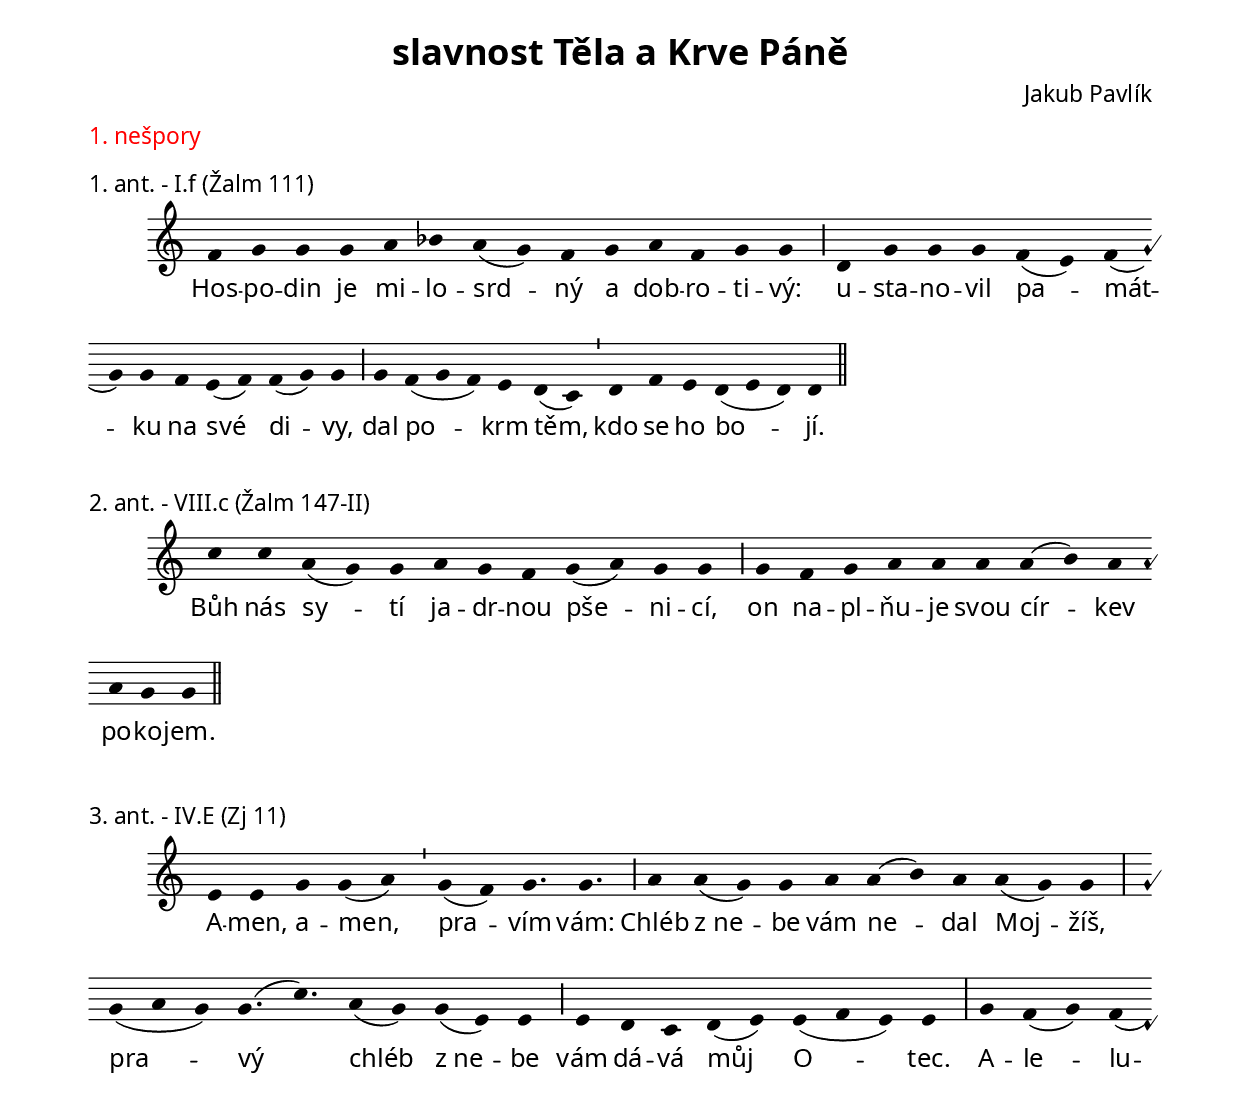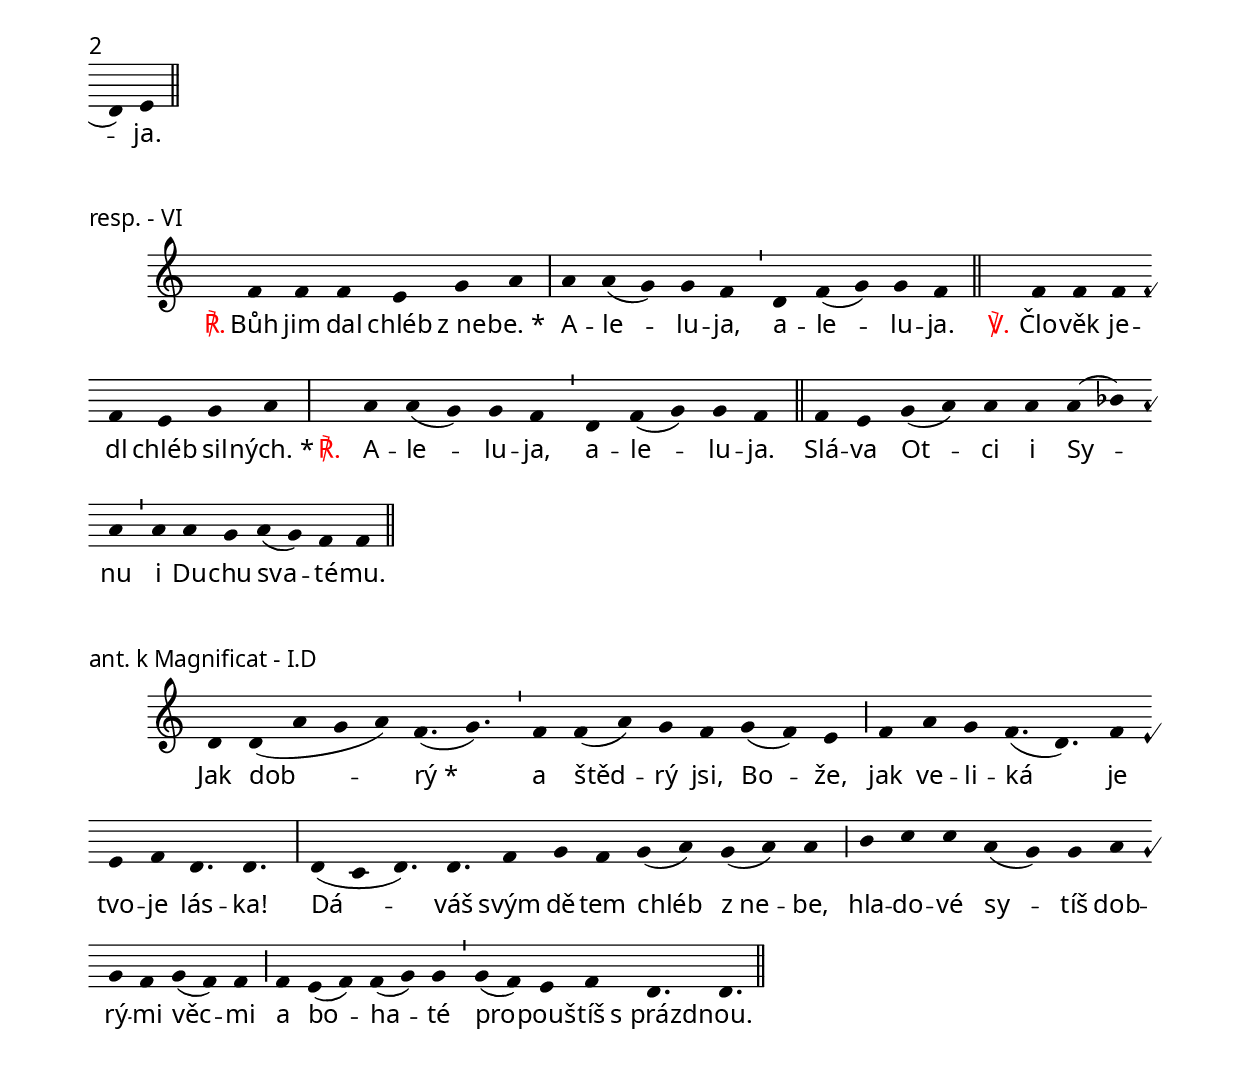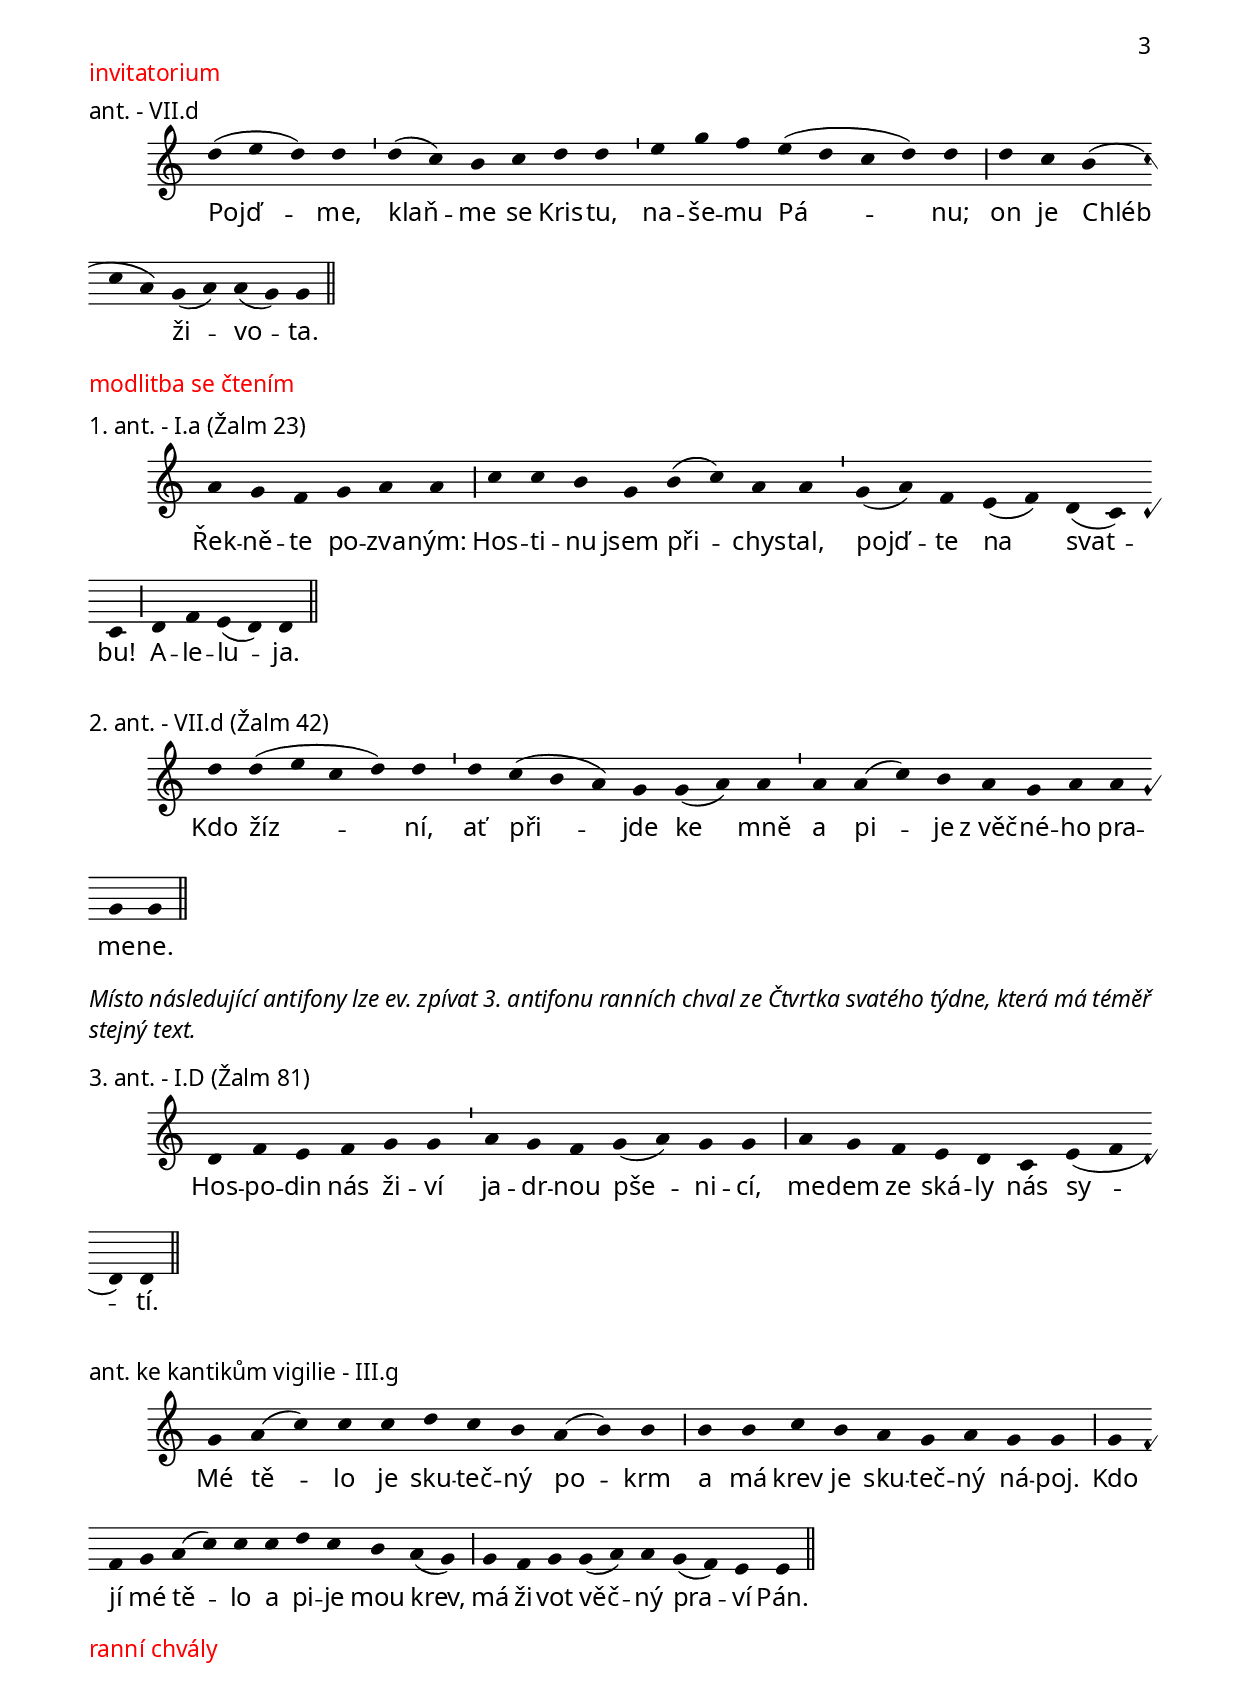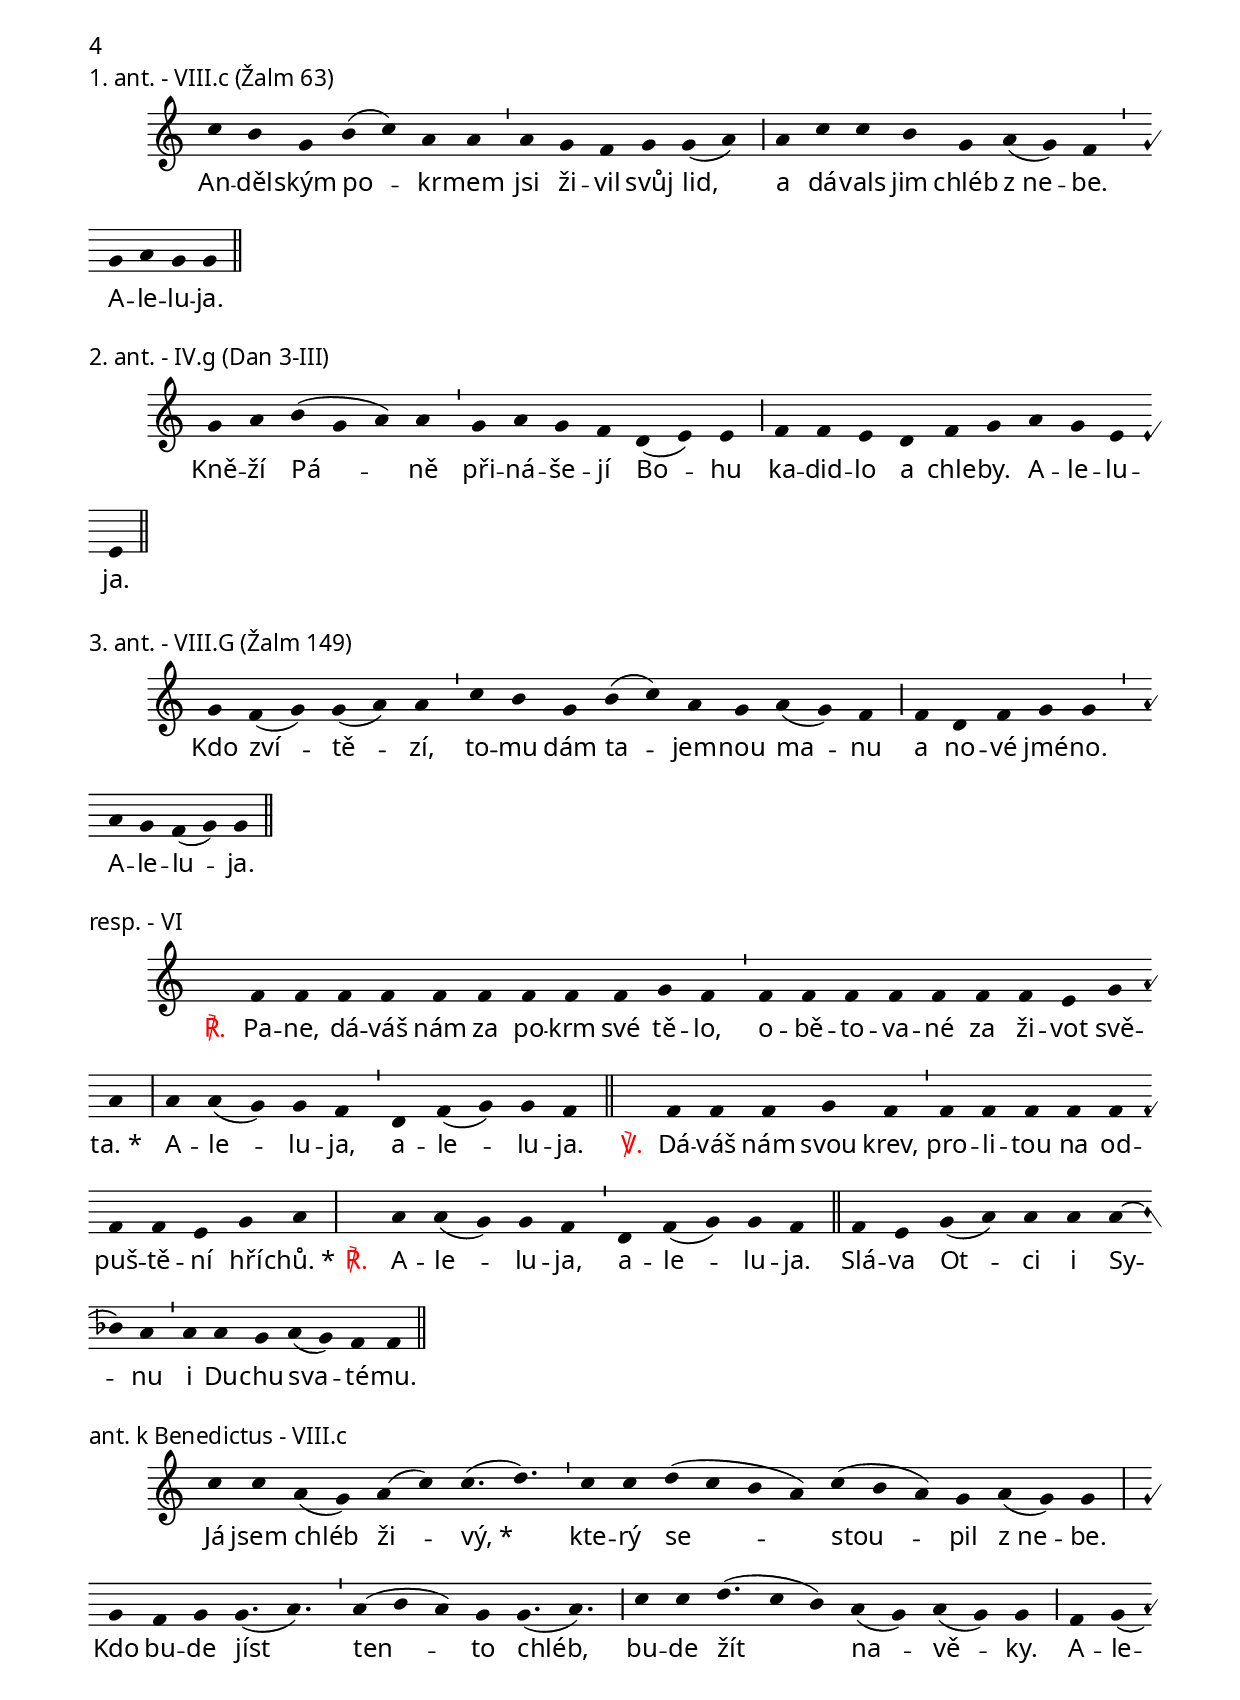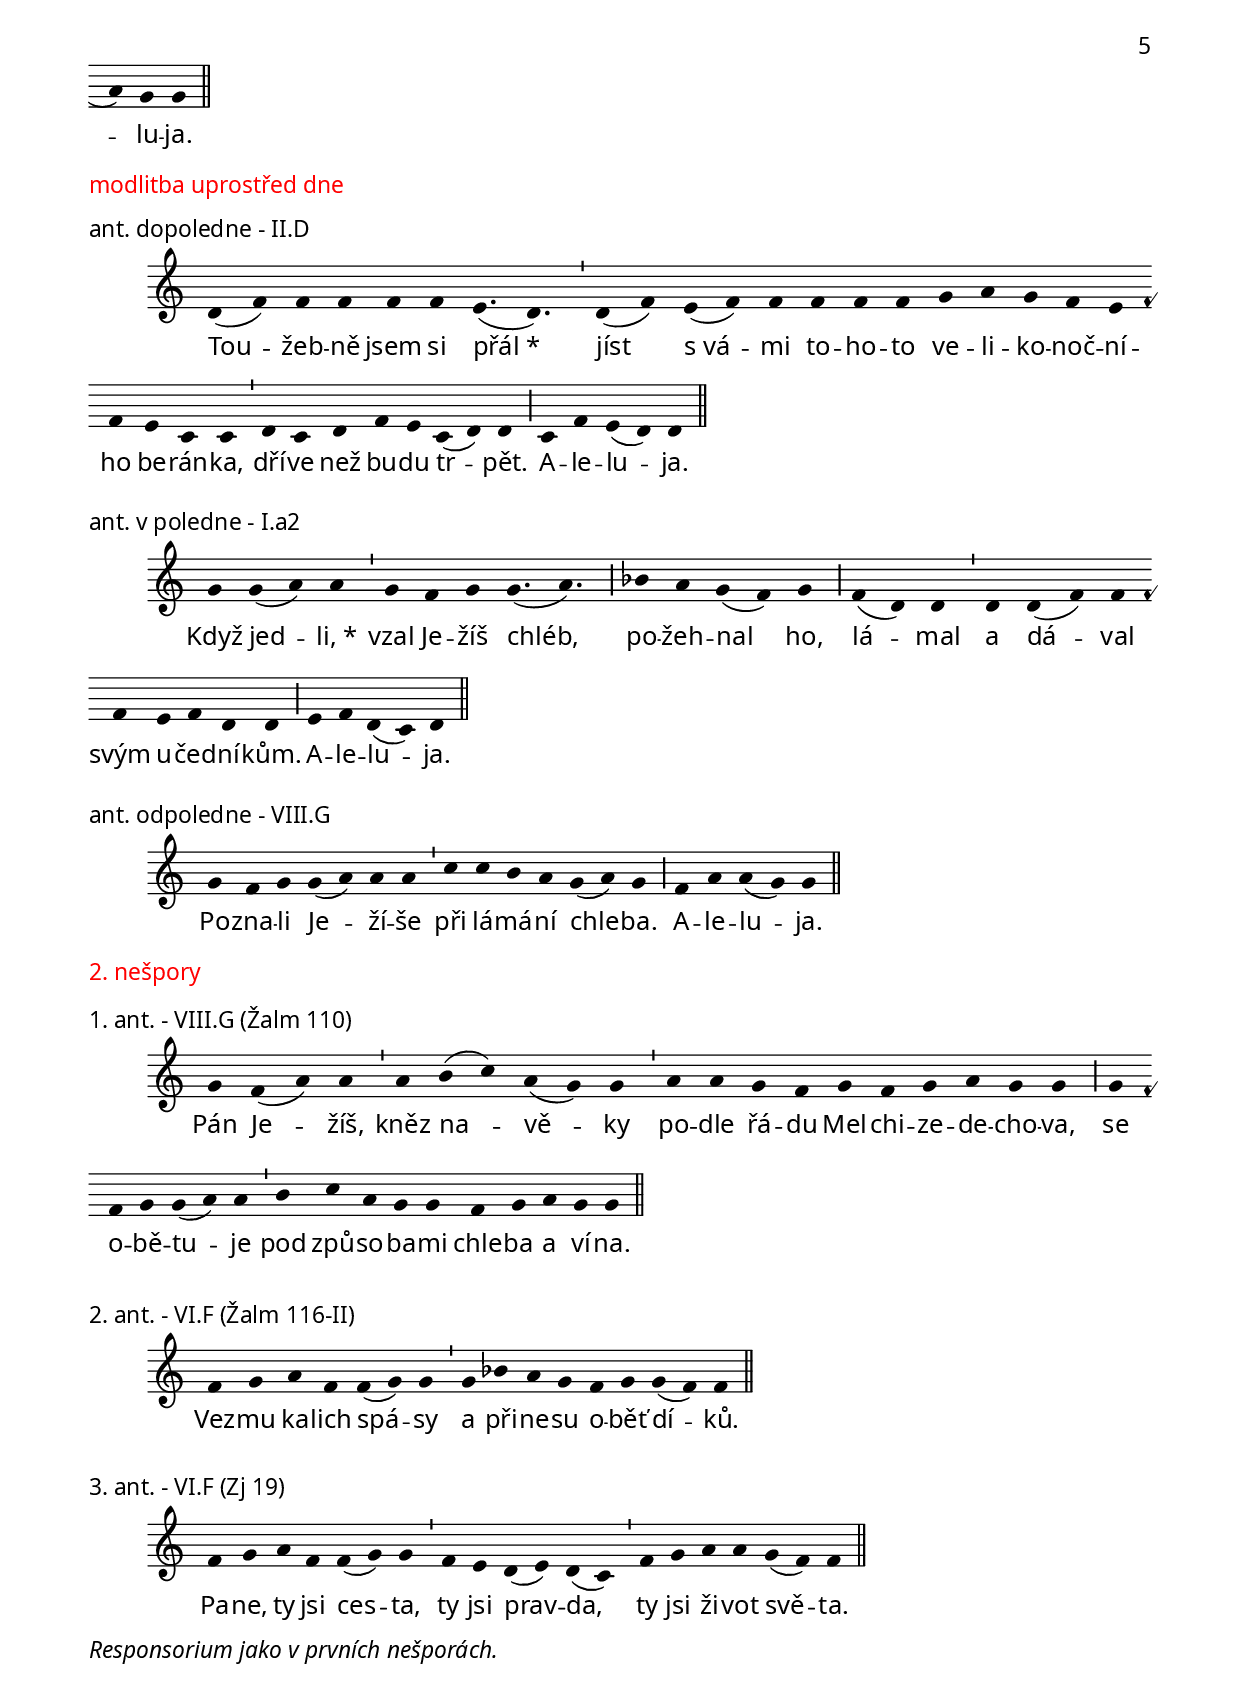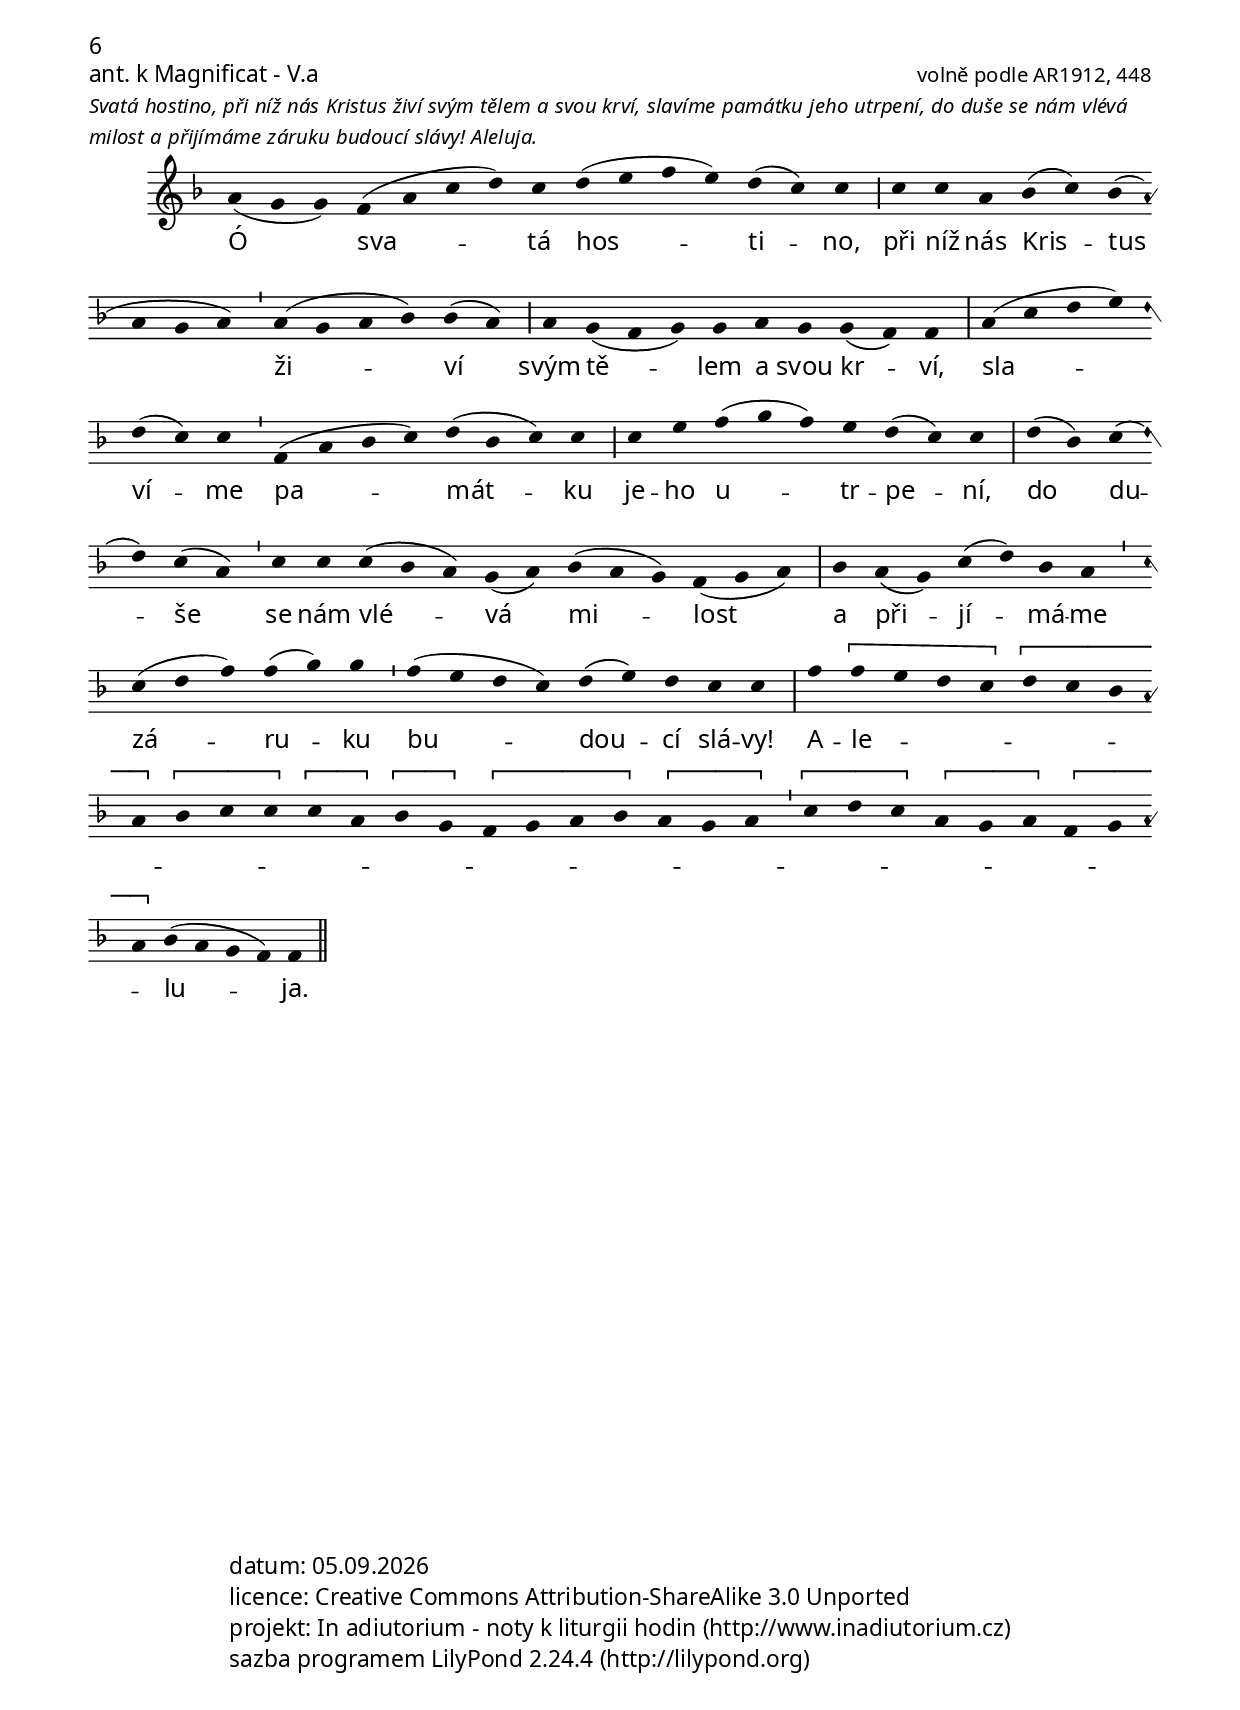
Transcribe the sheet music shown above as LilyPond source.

\version "2.18.0"

\header {
  title = "slavnost Těla a Krve Páně"
  composer = "Jakub Pavlík"
}

\include "spolecne.ly"
\include "dilyresponsorii.ly"

\markup {\nadpisHodinka {"1. nešpory"}}

\score {
  \relative c' {
    \choralniRezim
    f g g g a4 bes a( g) f g a f g g \barMaior
    d g g g f( e) f( g) g f e( f) f( g) g \barMaior
    g f( g f) e d( c) \barMin d f e d( e d) d \barFinalis
  }
  \addlyrics {
    Hos -- po -- din je mi -- lo -- srd -- ný a dob -- ro -- ti -- vý:
    u -- sta -- no -- vil pa -- mát -- ku na své di -- vy,
    dal po -- krm těm, kdo se ho bo -- jí.
  }
  \header {
    quid = "1. ant."
    modus = "I"
    differentia = "f"
    psalmus = "Žalm 111"
    placet = "recituje čistě na g"
    id = "1ne-a1"
    piece = \markup {\sestavTitulek}
  }
}

\score {
  \relative c'' {
    \choralniRezim
    c4 c a( g) g a g f g( a) g g \barMaior
    g f g a a a a( b) a a g g \barFinalis
  }
  \addlyrics {
    Bůh nás sy -- tí ja -- dr -- nou pše -- ni -- cí,
    on na -- pl -- ňu -- je svou cír -- kev po -- ko -- jem.
  }
  \header {
    quid = "2. ant."
    modus = "VIII"
    differentia = "c"
    psalmus = "Žalm 147-II"
    id = "1ne-a2"
    piece = \markup {\sestavTitulek}
  }
}

\score {
  \relative c' {
    \choralniRezim
    e4 e g g( a) \barMin g( f) g4. g \barMaior
    a4 a( g) g a a( b) a a( g) g \barMax
    g( a g) g4.( c) a4( g) g( e) e \barMaior
    e d c d( e) e( f e) e \barMax
    g f( g) f( d) e \barFinalis
  }
  \addlyrics {
    A -- men, a -- men, pra -- vím vám:
    Chléb z_ne -- be vám ne -- dal Moj -- žíš,
    pra -- vý chléb z_ne -- be vám dá -- vá můj O -- tec.
    A -- le -- lu -- ja.
  }
  \header {
    quid = "3. ant."
    modus = "IV"
    differentia = "E"
    psalmus = "Zj 11"
    placet = "aleluja lépe"
    id = "1ne-a3"
    piece = \markup {\sestavTitulek}
  }
}

\score {
  \relative c' {
    \choralniRezim

    % R
    \neviditelna f
    f4 f f e g a \barMax
    \respVIalelujaResponsum \barFinalis
    % V
    \neviditelna f
    f4 f f f e g a \barMax
    % R
    \neviditelna a
    \respVIalelujaResponsum \barFinalis
    % Slava
    \respVIalelujaDoxologie \barFinalis
  }
  \addlyrics {
    \Response Bůh jim dal chléb z_ne -- be._*
    A -- le -- lu -- ja, a -- le -- lu -- ja.
    \Verse Člo -- věk je -- dl chléb sil -- ných._*
    \Response A -- le -- lu -- ja, a -- le -- lu -- ja.
    \textRespDoxologie
  }
  \header {
    quid = "resp."
    modus = "VI"
    id = "1ne-resp"
    piece = \markup {\sestavTitulekResp}
  }
}

\score {
  \relative c' {
    \choralniRezim
    d4 d( a' g a) f4.( g) \barMin f4 f( a) g f g( f) e \barMaior
    f a g f4.( d) f4 e f d4. d \barMax

    d4( c d4.) d f4 g f g( a) g( a) a \barMaior
    b c c a( g) g a g f g( f) f \barMaior
    f e( f) f( g) g \barMin g( f) e f d4. d \barFinalis
  }
  \addlyrics {
    Jak dob -- rý_* a štěd -- rý jsi, Bo -- že,
    jak ve -- li -- ká je tvo -- je lás -- ka!

    Dá -- váš svým dě -- tem chléb z_ne -- be,
    hla -- do -- vé sy -- tíš dob -- rý -- mi věc -- mi
    a bo -- ha -- té pro -- pouš -- tíš s_prázd -- nou.
  }
  \header {
    quid = "ant. k Magnificat"
    modus = "I"
    differentia = "D"
    psalmus = ""
    id = "1ne-amag"
    piece = \markup {\sestavTitulekBezZalmu}
  }
}

\pageBreak % ZLOM

\markup {\nadpisHodinka {"invitatorium"}}

\score {
  \relative c'' {
    \choralniRezim
    d4( e d) d \barMin
    d( c) b c d d \barMin e g f e( d c d) d \barMaior
    d c b( c a) g( a) a( g) g \barFinalis
  }
  \addlyrics {
    Pojď -- me, klaň -- me se Kris -- tu, na -- še -- mu Pá -- nu;
    on je Chléb ži -- vo -- ta.
  }
  \header {
    quid = "ant."
    modus = "VII"
    differentia = "d"
    psalmus = ""
    fial = "velikonoce_antifony.ly#invit2?zacatek"
    id = "invit"
    piece = \markup {\sestavTitulekBezZalmu}
  }
}

\markup {\nadpisHodinka {"modlitba se čtením"}}

\score {
  \relative c'' {
    \choralniRezim
    a4 g f g a a \barMaior
    c c b g b( c) a a \barMin
    g( a) f e( f) d( c) c \barMaior
    d f e( d) d \barFinalis
  }
  \addlyrics {
    Řek -- ně -- te po -- zva -- ným:
    Hos -- ti -- nu jsem při -- chys -- tal,
    pojď -- te na svat -- bu!
    A -- le -- lu -- ja.
  }
  \header {
    quid = "1. ant."
    modus = "I"
    differentia = "a"
    psalmus = "Žalm 23"
    id = "mc-a1"
    piece = \markup {\sestavTitulek}
  }
}

\score {
  \relative c'' {
    \choralniRezim
    d4 d( e c d) d \barMin
    d c( b a) g g( a) a \barMin
    a a( c) b a g a a g g \barFinalis
  }
  \addlyrics {
    Kdo žíz -- ní,
    ať při -- jde ke mně
    a pi -- je z_věč -- né -- ho pra -- me -- ne.
  }
  \header {
    quid = "2. ant."
    modus = "VII"
    differentia = "d"
    psalmus = "Žalm 42"
    fial = "mezidobi_nejsvsrdce.ly#rch-a1?cast=1,2"
    placet = "se závěrem si zkusit trochu pohrát"
    id = "mc-a2"
    piece = \markup {\sestavTitulek}
  }
}

\markup\justify\italic{
  Místo následující antifony lze ev. zpívat
  3. antifonu ranních chval ze Čtvrtka svatého týdne,
  která má téměř stejný text.
}

\score {
  \relative c' {
    \choralniRezim
    d4 f e f g g \barMin
    a g f g( a) g g \barMaior
    a g f e d c e( f d) d \barFinalis
  }
  \addlyrics {
    Hos -- po -- din nás ži -- ví
    ja -- dr -- nou pše -- ni -- cí,
    me -- dem ze ská -- ly nás sy -- tí.
  }
  \header {
    quid = "3. ant."
    modus = "I"
    differentia = "D"
    psalmus = "Žalm 81"
    id = "mc-a3"
    piece = \markup {\sestavTitulek}
  }
}

\score {
  \relative c'' {
    \choralniRezim
    g4 a( c) c c d c b a( b) b \barMaior
    b b c b a g a g g \barMaior
    g f g a( c) c c d c b a( g) \barMaior
    g f g g( a) a
    g( f) e e \barFinalis
  }
  \addlyrics {
    Mé tě -- lo je sku -- teč -- ný po -- krm
    a má krev je sku -- teč -- ný ná -- poj.
    Kdo jí mé tě -- lo a pi -- je mou krev,
    má ži -- vot věč -- ný
    pra -- ví Pán.
  }
  \header {
    quid = "ant. ke kantikům vigilie"
    modus = "III"
    differentia = "g"
    psalmus = ""
    fial = "antifony/mezidobi_nedeleB_11_20.ly#ne20b-rch-ben?zacatek"
    id = "mc-avig"
    piece = \markup {\sestavTitulekBezZalmu}
  }
}

\markup {\nadpisHodinka {"ranní chvály"}}

\score {
  \relative c'' {
    \choralniRezim
    c4 b g b( c) a a \barMin
    a g f g g( a) \barMaior
    a c c b g a( g) f \barMin
    g a g g \barFinalis
  }
  \addlyrics {
    An -- děl -- ským po -- kr -- mem
    jsi ži -- vil svůj lid,
    a dá -- vals jim chléb z_ne -- be.
    A -- le -- lu -- ja.
  }
  \header {
    quid = "1. ant."
    modus = "VIII"
    differentia = "c"
    psalmus = "Žalm 63"
    id = "rch-a1"
    piece = \markup {\sestavTitulek}
  }
}

\score {
  \relative c'' {
    \choralniRezim
    g4 a b( g a) a \barMin
    g a g f d( e) e \barMaior
    f f e d f g
    a g e e \barFinalis
  }
  \addlyrics {
    Kně -- ží Pá -- ně
    při -- ná -- še -- jí Bo -- hu
    ka -- did -- lo a chle -- by.
    A -- le -- lu -- ja.
  }
  \header {
    quid = "2. ant."
    modus = "IV"
    differentia = "g"
    psalmus = "Dan 3-III"
    id = "rch-a2"
    piece = \markup {\sestavTitulek}
  }
}

\score {
  \relative c'' {
    \choralniRezim
    g4 f( g) g( a) a \barMin
    c b g b( c) a g a( g) f \barMaior
    f d f g g \barMin
    a g f( g) g \barFinalis
  }
  \addlyrics {
    Kdo zví -- tě -- zí,
    to -- mu dám ta -- jem -- nou ma -- nu
    a no -- vé jmé -- no.
    A -- le -- lu -- ja.
  }
  \header {
    quid = "3. ant."
    modus = "VIII"
    differentia = "G"
    psalmus = "Žalm 149"
    id = "rch-a3"
    piece = \markup {\sestavTitulek}
  }
}

\score {
  \relative c' {
    \choralniRezim

    % R
    \neviditelna f
    f4 f f f f f f f f g f \barMin
    f f f f f f f e g a \barMax
    \respVIalelujaResponsum \barFinalis
    % V
    \neviditelna f
    f f f g f \barMin
    f f f f f f f e g a \barMax
    % R
    \neviditelna a
    \respVIalelujaResponsum \barFinalis
    % Slava
    \respVIalelujaDoxologie \barFinalis
  }
  \addlyrics {
    \Response Pa -- ne, dá -- váš nám za po -- krm své tě -- lo, o -- bě -- to -- va -- né za ži -- vot svě -- ta._*
    A -- le -- lu -- ja, a -- le -- lu -- ja.
    \Verse Dá -- váš nám svou krev, pro -- li -- tou na od -- puš -- tě -- ní hří -- chů._*
    \Response A -- le -- lu -- ja, a -- le -- lu -- ja.
    \textRespDoxologie
  }
  \header {
    quid = "resp."
    modus = "VI"
    id = "rch-resp"
    piece = \markup {\sestavTitulekResp}
  }
}

\score {
  \relative c'' {
    \choralniRezim
    c4 c a( g) a( c) c4.( d) \barMin c4 c d( c b a) c( b a) g a( g) g \barMax
    g f g g4.( a) \barMin a4( b a) g g4.( a) \barMaior c4 c d4.( c4 b) a( g) a( g) g \barMaior
    f g( a) g g \barFinalis
  }
  \addlyrics {
    Já jsem chléb ži -- vý,_* kte -- rý se -- stou -- pil z_ne -- be.
    Kdo bu -- de jíst ten -- to chléb, bu -- de žít na -- vě -- ky.
    A -- le -- lu -- ja.
  }
  \header {
    quid = "ant. k Benedictus"
    modus = "VIII"
    differentia = "c"
    psalmus = ""
    id = "rch-aben"
    piece = \markup {\sestavTitulekBezZalmu}
  }
}

\markup {\nadpisHodinka {"modlitba uprostřed dne"}}

\score {
  \relative c' {
    \choralniRezim
    d4( f) f f f f e4.( d) \barMin
    d4( f) e( f) f f f f g a g f e f e c c \barMin
    d c d f e c( d) d \barMaior
    c f e( d) d \barFinalis
  }
  \addlyrics {
    Tou -- žeb -- ně jsem si přál_*
    jíst s_vá -- mi to -- ho -- to ve -- li -- ko -- noč -- ní -- ho be -- rán -- ka,
    dří -- ve než bu -- du tr -- pět.
    A -- le -- lu -- ja.
  }
  \header {
    quid = "ant. dopoledne"
    modus = "II"
    differentia = "D"
    psalmus = ""
    id = "up-tercie"
    fons = "Svatý týden, čtvrtek, ad Benedictus; přidáno aleluja"
    fial = "pust_svatytyden.ly#ct-rch-aben?+aleluja"
    piece = \markup {\sestavTitulekBezZalmu}
  }
}

\score {
  \relative c'' {
    \choralniRezim
    g4 g( a) a \barMin g f g g4.( a) \barMaior
    bes4 a g( f) g \barMaior
    f( d) d \barMin d d( f) f f e f d d \barMaior
    e f d( c) d \barFinalis
  }
  \addlyrics {
    Když jed -- li,_* vzal Je -- žíš chléb,
    po -- žeh -- nal ho,
    lá -- mal a dá -- val svým u -- čed -- ní -- kům.
    A -- le -- lu -- ja.
  }
  \header {
    quid = "ant. v poledne"
    modus = "I"
    differentia = "a2"
    psalmus = ""
    id = "up-sexta"
    fial = "pust_triduum.ly#ct-nesp-mag?+aleluja"
    piece = \markup {\sestavTitulekBezZalmu}
  }
}

\score {
  \relative c'' {
    \choralniRezim
    g4 f g g( a) a a \barMin
    c c b a g( a) g \barMaior
    f a a( g) g \barFinalis
  }
  \addlyrics {
    Po -- zna -- li Je -- ží -- še
    při lá -- má -- ní chle -- ba.
    A -- le -- lu -- ja.
  }
  \header {
    quid = "ant. odpoledne"
    modus = "VIII"
    differentia = "G"
    psalmus = ""
    id = "up-nona"
    piece = \markup {\sestavTitulekBezZalmu}
  }
}

\markup {\nadpisHodinka {"2. nešpory"}}

\score {
  \relative c'' {
    \choralniRezim
    g4 f( a) a \barMin
    a b( c) a( g) g \barMin
    a a g f g f g a g g \barMaior
    g f g g( a) a \barMin
    b c a g g f g a g g \barFinalis
  }
  \addlyrics {
    Pán Je -- žíš,
    kněz na -- vě -- ky
    po -- dle řá -- du Mel -- chi -- ze -- de -- cho -- va,
    se o -- bě -- tu -- je
    pod způ -- so -- ba -- mi chle -- ba a ví -- na.
  }
  \header {
    quid = "1. ant."
    modus = "VIII"
    differentia = "G"
    psalmus = "Žalm 110"
    id = "2ne-a1"
    piece = \markup {\sestavTitulek}
  }
}

\score {
  \relative c' {
    \choralniRezim
    f4 g a f f( g) g \barMin
    g bes a g f g g( f) f \barFinalis
  }
  \addlyrics {
    Vez -- mu ka -- lich spá -- sy
    a při -- ne -- su o -- běť dí -- ků.
  }
  \header {
    quid = "2. ant."
    modus = "VI"
    differentia = "F"
    psalmus = "Žalm 116-II"
    id = "2ne-a2"
    piece = \markup {\sestavTitulek}
  }
}

\score {
  \relative c' {
    \choralniRezim
    f4 g a f f( g) g \barMin
    f e d( e) d( c) \barMin
    f g a a g( f) f \barFinalis
  }
  \addlyrics {
    Pa -- ne, ty jsi ces -- ta,
    ty jsi prav -- da,
    ty jsi ži -- vot svě -- ta.
  }
  \header {
    quid = "3. ant."
    modus = "VI"
    differentia = "F"
    psalmus = "Zj 19"
    id = "2ne-a3"
    piece = \markup {\sestavTitulek}
  }
}

\markup\italic{Responsorium jako v prvních nešporách.}

\score {
  \relative c'' {
    \choralniRezim
    \key f \major
    a4( g g) f4( a c d) c d( e f e) d( c) c \barMaior
    c c a bes( c) bes( a g a) \barMin a( g a bes) bes( a) \barMaior a g( f g) g a g g( f) f \barMax

    a( c d e) d( c) c \barMin f,( a bes c) d( bes c) c \barMaior
    c e f( g f) e d( c) c \barMax

    d( bes) c( d) c( a) \barMin c c c( bes a) g( a)
    bes( a g) f( g a) \barMax

    bes a( g) c( d) bes a \barMin
    c( d f) f( g) g \barMin f( e d c) d( e) d c c \barMax

    f
    \once \override Slur.stencil = ##f
    \[ f( e d c \] \[ d c bes a \] \[ bes c c \] \[ c a \] \[ bes g \]  \[ f g a bes \] \[ a g a \] \barMin
    \[ c d c \] \[ a g a \] \[ f g a) \]
    bes( a g f) f \barFinalis
  }
  \addlyrics {
    % Jedno dlouhe rozvite osloveni - bez jakehokoli nasledneho
    % sdeleni.
    Ó sva -- tá hos -- ti -- no,
    při níž nás Kris -- tus ži -- ví svým tě -- lem a svou kr -- ví,

    sla -- ví -- me pa -- mát -- ku je -- ho u -- tr -- pe -- ní,

    do du -- še se nám vlé -- vá mi -- lost

    a při -- jí -- má -- me zá -- ru -- ku bu -- dou -- cí slá -- vy!

    A -- le -- lu -- ja.
  }
  \header {
    textus_approbatus = "Svatá hostino,
    při níž nás Kristus živí svým tělem a svou krví,
    slavíme památku jeho utrpení,
    do duše se nám vlévá milost
    a přijímáme záruku budoucí slávy! Aleluja."
    fons_externus = "volně podle AR1912, 448"
    quid = "ant. k Magnificat"
    modus = "V"
    differentia = "a"
    psalmus = ""
    id = "2ne-amag-var2"
    piece = \markup {\sestavTitulekBezZalmu}
  }
}
